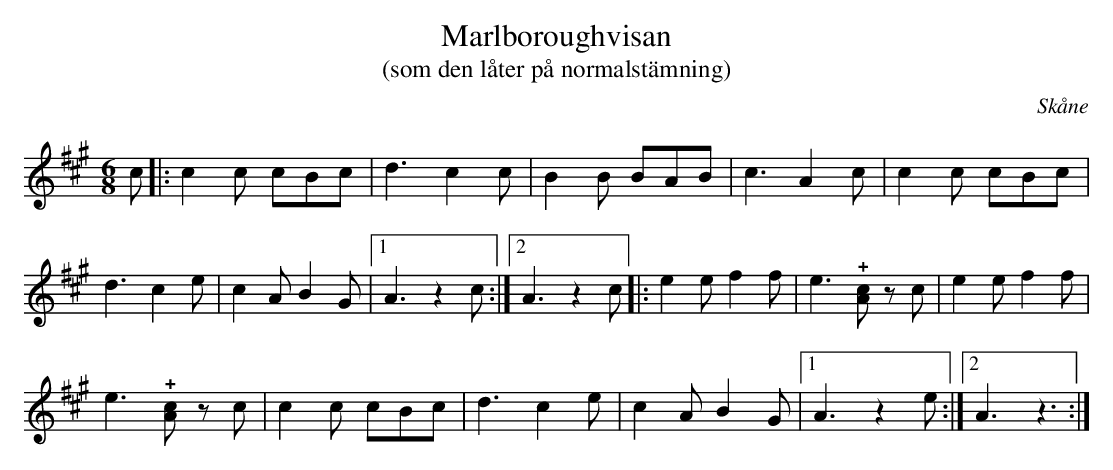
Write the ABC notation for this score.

X:1
T:Marlboroughvisan
T:(som den låter på normalstämning)
O:Skåne
M:6/8
L:1/8
Q:160
K:A
c |: c2 c cBc | d3 c2 c | B2 B BAB | c3 A2 c | c2 c cBc |
d3 c2 e | c2 A B2 G |1 A3 z2 c :|2 A3 z2 c |: e2 e f2 f | e3 !+![cA]z c | e2 e f2 f |
e3 !+![cA]z c | c2 c cBc | d3 c2 e | c2 A B2 G |1 A3 z2 e :|2 A3 z3 :|
